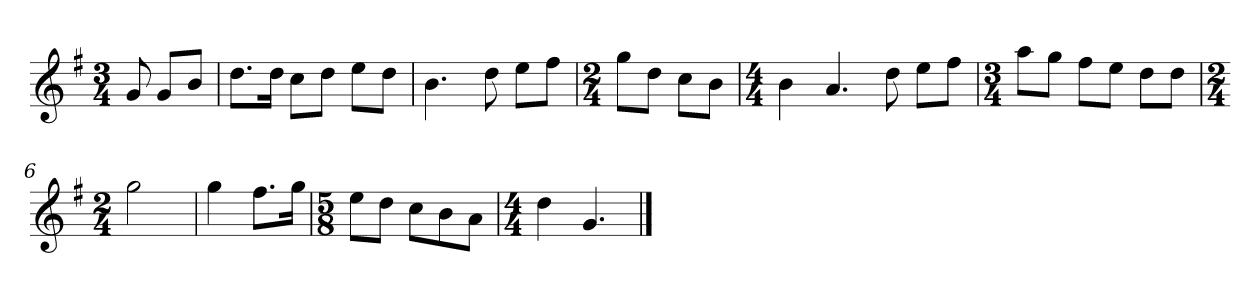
**kern
*part1
*staff1
*k[f#]
*M3/4
*MM120
=
8g
8gL
8bJ
=1
8.ddL
16ddJk
8ccL
8ddJ
8eeL
8ddJ
=2
4.b
8dd
8eeL
8ff#J
=3
*M2/4
8ggL
8ddJ
8ccL
8bJ
=4
*M4/4
4b
4.a
8dd
8eeL
8ff#J
=5
*M3/4
8aaL
8ggJ
8ff#L
8eeJ
8ddL
8ddJ
=6
*M2/4
2gg
=7
4gg
8.ff#L
16ggJk
=8
*M5/8
8eeL
8ddJ
8ccL
8b
8aJ
=9
*M4/4
4dd
4.g
==
*-
